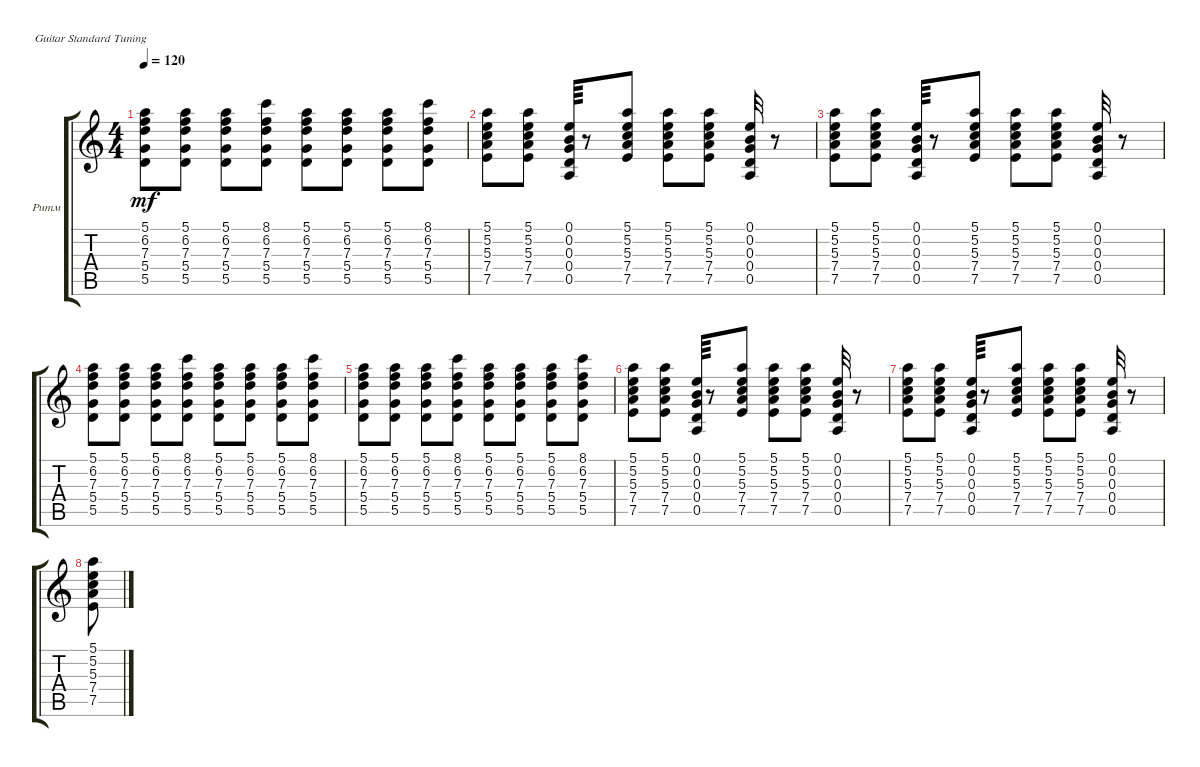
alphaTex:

\defaultSystemsLayout 4
\bracketExtendMode groupsimilarinstruments
\firstSystemTrackNameOrientation horizontal
\otherSystemsTrackNameOrientation horizontal
\track ("Виктор Цой" "Ритм") {instrument acousticguitarsteel}
\staff {score tabs}
\tuning (E4 B3 G3 D3 A2 E2)
\ts (4 4)
\tempo 120
\clef g2
\ks c
(5.5 6.2 5.1 7.3 5.4).8{dy mf} (5.5 6.2 5.1 7.3 5.4).8 (5.5 6.2 5.1 7.3 5.4).8 (5.5 6.2 8.1 7.3 5.4).8 (5.5 6.2 5.1 7.3 5.4).8 (5.5 6.2 5.1 7.3 5.4).8 (5.5 6.2 5.1 7.3 5.4).8 (5.5 6.2 8.1 7.3 5.4).8 |
(7.5 7.4 5.3 5.2 5.1).8 (7.5 7.4 5.3 5.2 5.1).8 (0.5 0.4 0.3 0.2 0.1).64 r.8 (7.5 7.4 5.3 5.2 5.1).8 (7.5 7.4 5.3 5.2 5.1).8 (7.5 7.4 5.3 5.2 5.1).8 (0.5 0.4 0.3 0.2 0.1).32 r.8 |
(7.5 7.4 5.3 5.2 5.1).8 (7.5 7.4 5.3 5.2 5.1).8 (0.5 0.4 0.3 0.2 0.1).64 r.8 (7.5 7.4 5.3 5.2 5.1).8 (7.5 7.4 5.3 5.2 5.1).8 (7.5 7.4 5.3 5.2 5.1).8 (0.5 0.4 0.3 0.2 0.1).32 r.8 |
(5.5 6.2 5.1 7.3 5.4).8 (5.5 6.2 5.1 7.3 5.4).8 (5.5 6.2 5.1 7.3 5.4).8 (5.5 6.2 8.1 7.3 5.4).8 (5.5 6.2 5.1 7.3 5.4).8 (5.5 6.2 5.1 7.3 5.4).8 (5.5 6.2 5.1 7.3 5.4).8 (5.5 6.2 8.1 7.3 5.4).8 |
(5.5 6.2 5.1 7.3 5.4).8 (5.5 6.2 5.1 7.3 5.4).8 (5.5 6.2 5.1 7.3 5.4).8 (5.5 6.2 8.1 7.3 5.4).8 (5.5 6.2 5.1 7.3 5.4).8 (5.5 6.2 5.1 7.3 5.4).8 (5.5 6.2 5.1 7.3 5.4).8 (5.5 6.2 8.1 7.3 5.4).8 |
(7.5 7.4 5.3 5.2 5.1).8 (7.5 7.4 5.3 5.2 5.1).8 (0.5 0.4 0.3 0.2 0.1).64 r.8 (7.5 7.4 5.3 5.2 5.1).8 (7.5 7.4 5.3 5.2 5.1).8 (7.5 7.4 5.3 5.2 5.1).8 (0.5 0.4 0.3 0.2 0.1).32 r.8 |
(7.5 7.4 5.3 5.2 5.1).8 (7.5 7.4 5.3 5.2 5.1).8 (0.5 0.4 0.3 0.2 0.1).64 r.8 (7.5 7.4 5.3 5.2 5.1).8 (7.5 7.4 5.3 5.2 5.1).8 (7.5 7.4 5.3 5.2 5.1).8 (0.5 0.4 0.3 0.2 0.1).32 r.8 |
(7.5 7.4 5.3 5.2 5.1).8
